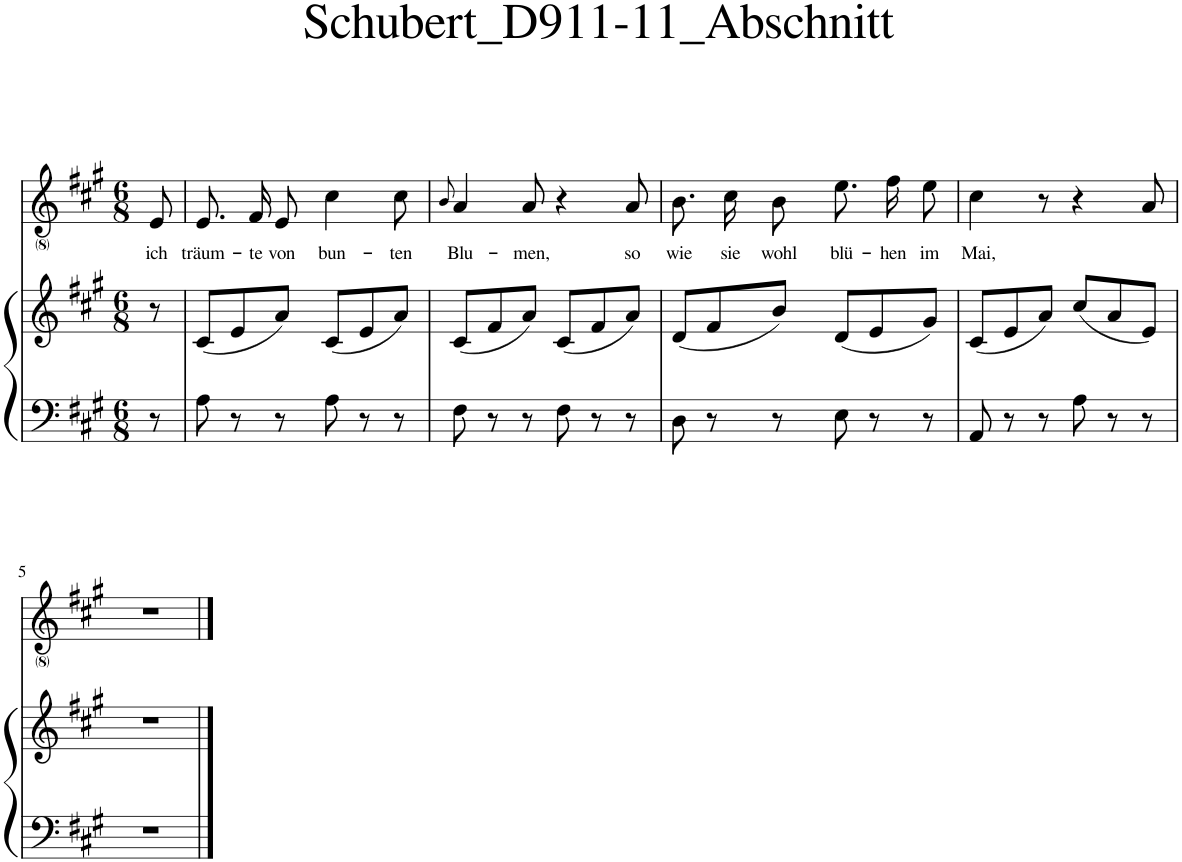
**kern	**kern	**kern	**text
*part2	*part2	*part1	*part1
*staff3	*staff2	*staff1	*staff1
*I"Piano	*	*I"Voice	*
*I'Pno	*	*	*
*clefF4	*clefG2	*clefG2	*
*k[f#c#g#]	*k[f#c#g#]	*k[f#c#g#]	*
*M6/8	*M6/8	*M6/8	*
=	=	=	=
!	!	!	!LO:LY:b
8r	8r	8e/	ich
=1	=1	=1	=1
!	!	!	!LO:LY:b
8A\	(8c#/L	8.e/L	träum-
8r	8e/	.	.
!	!	!	!LO:LY:b
.	.	16f#/K	-te
!	!	!	!LO:LY:b
8r	8a/J)	8e/J	von
!	!	!	!LO:LY:b
8A\	(8c#/L	4cc#\	bun-
8r	8e/	.	.
!	!	!	!LO:LY:b
8r	8a/J)	8cc#\	-ten
=2	=2	=2	=2
.	.	8qb/	.
!	!	!	!LO:LY:b
8F#\	(8c#/L	4a/	Blu-
8r	8f#/	.	.
!	!	!	!LO:LY:b
8r	8a/J)	8a/	-men,
8F#\	(8c#/L	4r	.
8r	8f#/	.	.
!	!	!	!LO:LY:b
8r	8a/J)	8a/	so
=3	=3	=3	=3
!	!	!	!LO:LY:b
8D\	(8d/L	8.b\L	wie
8r	8f#/	.	.
!	!	!	!LO:LY:b
.	.	16cc#\K	sie
!	!	!	!LO:LY:b
8r	8b/J)	8b\J	wohl
!	!	!	!LO:LY:b
8E\	(8d/L	8.ee\L	blü-
8r	8e/	.	.
!	!	!	!LO:LY:b
.	.	16ff#\K	-hen
!	!	!	!LO:LY:b
8r	8g#/J)	8ee\J	im
=4	=4	=4	=4
!	!	!	!LO:LY:b
8AA/	(8c#/L	4cc#\	Mai,
8r	8e/	.	.
8r	8a/J)	8r	.
8A\	(8cc#/L	4r	.
8r	8a/	.	.
8r	8e/J)	8a/	.
!!LO:LB:g=z
=5	=5	=5	=5
2.r	2.r	2.r	.
==	==	==	==
*-	*-	*-	*-
